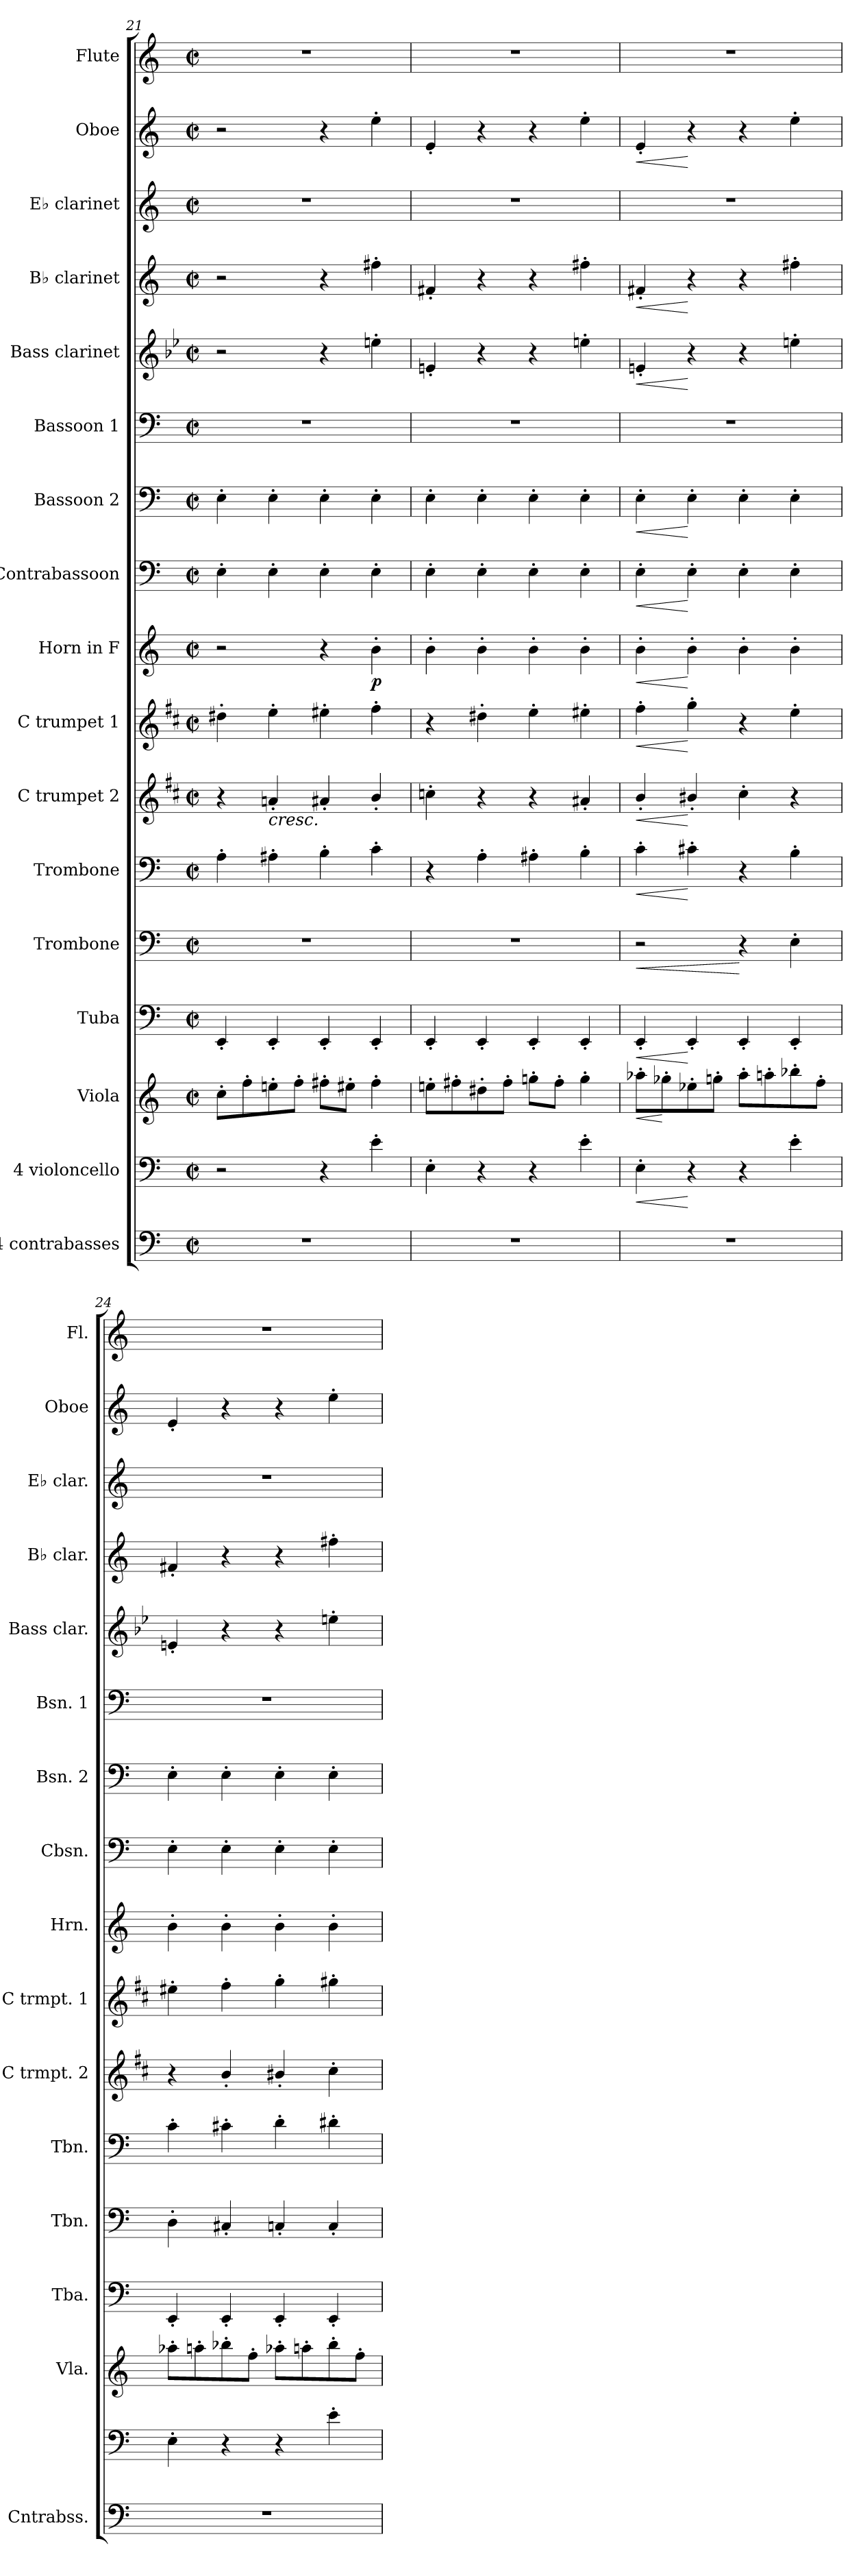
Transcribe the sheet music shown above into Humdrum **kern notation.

**kern	**kern	**dynam	**kern	**dynam	**kern	**dynam	**kern	**dynam	**kern	**dynam	**kern	**dynam	**kern	**dynam	**kern	**dynam	**kern	**dynam	**kern	**dynam	**kern	**kern	**dynam	**kern	**dynam	**kern	**kern	**dynam	**kern
*part17	*part16	*part16	*part15	*part15	*part14	*part14	*part13	*part13	*part12	*part12	*part11	*part11	*part10	*part10	*part9	*part9	*part8	*part8	*part7	*part7	*part6	*part5	*part5	*part4	*part4	*part3	*part2	*part2	*part1
*staff17	*staff16	*staff16	*staff15	*staff15	*staff14	*staff14	*staff13	*staff13	*staff12	*staff12	*staff11	*staff11	*staff10	*staff10	*staff9	*staff9	*staff8	*staff8	*staff7	*staff7	*staff6	*staff5	*staff5	*staff4	*staff4	*staff3	*staff2	*staff2	*staff1
*I"4 contrabasses	*I"4 violoncello	*	*I"Viola	*	*I"Tuba	*	*I"Trombone	*	*I"Trombone	*	*I"C trumpet 2	*	*I"C trumpet 1	*	*I"Horn in F	*	*I"Contrabassoon	*	*I"Bassoon 2	*	*I"Bassoon 1	*I"Bass clarinet	*	*I"B♭ clarinet	*	*I"E♭ clarinet	*I"Oboe	*	*I"Flute
*I'Cntrabss.	*	*	*I'Vla.	*	*I'Tba.	*	*I'Tbn.	*	*I'Tbn.	*	*I'C trmpt. 2	*	*I'C trmpt. 1	*	*I'Hrn.	*	*I'Cbsn.	*	*I'Bsn. 2	*	*I'Bsn. 1	*I'Bass clar.	*	*I'B♭ clar.	*	*I'E♭ clar.	*I'Oboe	*	*I'Fl.
*clefF4	*clefF4	*	*clefG2	*	*clefF4	*	*clefF4	*	*clefF4	*	*clefG2	*	*clefG2	*	*clefG2	*	*clefF4	*	*clefF4	*	*clefF4	*clefG2	*	*clefG2	*	*clefG2	*clefG2	*	*clefG2
*ITrd7c12	*	*	*	*	*	*	*	*	*	*	*ITrd1c2	*	*ITrd1c2	*	*ITrd4c7	*	*ITrd7c12	*	*	*	*	*ITrd8c14	*	*ITrd1c2	*	*ITrd-2c-3	*	*	*
*k[]	*k[]	*	*k[]	*	*k[]	*	*k[]	*	*k[]	*	*k[]	*	*k[]	*	*k[b-]	*	*k[]	*	*k[]	*	*k[]	*k[b-e-]	*	*k[b-e-]	*	*k[b-e-a-]	*k[]	*	*k[]
*M2/2	*M2/2	*	*M2/2	*	*M2/2	*	*M2/2	*	*M2/2	*	*M2/2	*	*M2/2	*	*M2/2	*	*M2/2	*	*M2/2	*	*M2/2	*M2/2	*	*M2/2	*	*M2/2	*M2/2	*	*M2/2
*met(c|)	*met(c|)	*	*met(c|)	*	*met(c|)	*	*met(c|)	*	*met(c|)	*	*met(c|)	*	*met(c|)	*	*met(c|)	*	*met(c|)	*	*met(c|)	*	*met(c|)	*met(c|)	*	*met(c|)	*	*met(c|)	*met(c|)	*	*met(c|)
=21	=21	=21	=21	=21	=21	=21	=21	=21	=21	=21	=21	=21	=21	=21	=21	=21	=21	=21	=21	=21	=21	=21	=21	=21	=21	=21	=21	=21	=21
1r	2r	.	8cc'\L	.	4EE'/	.	1r	.	4A'\	.	4r	.	4cc#X'\	.	2r	.	4EE'\	.	4E'\	.	1r	2r	.	2r	.	1r	2r	.	1r
.	.	.	8ff'\	.	.	.	.	.	.	.	.	.	.	.	.	.	.	.	.	.	.	.	.	.	.	.	.	.	.
!	!	!	!	!	!	!	!	!	!	!	!LO:TX:b:i:t=cresc.	!	!	!	!	!	!	!	!	!	!	!	!	!	!	!	!	!	!
.	.	.	8een'\	.	4EE'/	.	.	.	4A#X'\	.	4gn'/	.	4dd'\	.	.	.	4EE'\	.	4E'\	.	.	.	.	.	.	.	.	.	.
.	.	.	8ff'\J	.	.	.	.	.	.	.	.	.	.	.	.	.	.	.	.	.	.	.	.	.	.	.	.	.	.
.	4r	.	8ff#X'\L	.	4EE'/	.	.	.	4B'\	.	4g#X'/	.	4dd#X'\	.	4r	.	4EE'\	.	4E'\	.	.	4r	.	4r	.	.	4r	.	.
.	.	.	8ee#X'\J	.	.	.	.	.	.	.	.	.	.	.	.	.	.	.	.	.	.	.	.	.	.	.	.	.	.
!	!	!	!	!	!	!	!	!	!	!	!	!	!	!	!	!LO:DY:b	!	!	!	!	!	!	!	!	!	!	!	!	!
.	4e'\	.	4ff#'\	.	4EE'/	.	.	.	4c'\	.	4a'/	.	4ee'\	.	4e'\	p	4EE'\	.	4E'\	.	.	4en'\	.	4een'\	.	.	4ee'\	.	.
!!LO:PB:g=z
=22	=22	=22	=22	=22	=22	=22	=22	=22	=22	=22	=22	=22	=22	=22	=22	=22	=22	=22	=22	=22	=22	=22	=22	=22	=22	=22	=22	=22	=22
1r	4E'\	.	8een'\L	.	4EE'/	.	1r	.	4r	.	4b-X'\	.	4r	.	4e'\	.	4EE'\	.	4E'\	.	1r	4En'/	.	4en'/	.	1r	4e'/	.	1r
.	.	.	8ff#X'\	.	.	.	.	.	.	.	.	.	.	.	.	.	.	.	.	.	.	.	.	.	.	.	.	.	.
.	4r	.	8dd#X'\	.	4EE'/	.	.	.	4A'\	.	4r	.	4cc#X'\	.	4e'\	.	4EE'\	.	4E'\	.	.	4r	.	4r	.	.	4r	.	.
.	.	.	8ff#'\J	.	.	.	.	.	.	.	.	.	.	.	.	.	.	.	.	.	.	.	.	.	.	.	.	.	.
.	4r	.	8ggn'\L	.	4EE'/	.	.	.	4A#X'\	.	4r	.	4dd'\	.	4e'\	.	4EE'\	.	4E'\	.	.	4r	.	4r	.	.	4r	.	.
.	.	.	8ff#'\J	.	.	.	.	.	.	.	.	.	.	.	.	.	.	.	.	.	.	.	.	.	.	.	.	.	.
.	4e'\	.	4gg'\	.	4EE'/	.	.	.	4B'\	.	4g#X'/	.	4dd#X'\	.	4e'\	.	4EE'\	.	4E'\	.	.	4en'\	.	4een'\	.	.	4ee'\	.	.
!!LO:PB:g=z
=23	=23	=23	=23	=23	=23	=23	=23	=23	=23	=23	=23	=23	=23	=23	=23	=23	=23	=23	=23	=23	=23	=23	=23	=23	=23	=23	=23	=23	=23
!	!	!LO:HP:b	!	!LO:HP:b	!	!LO:HP:b	!	!LO:HP:b	!	!LO:HP:b	!	!LO:HP:b	!	!LO:HP:b	!	!LO:HP:b	!	!LO:HP:b	!	!LO:HP:b	!	!	!LO:HP:b	!	!LO:HP:b	!	!	!LO:HP:b	!
1r	4E'\	<	8aa-X'\L	<	4EE'/	<	2r	<	4c'\	<	4a'/	<	4ee'\	<	4e'\	<	4EE'\	<	4E'\	<	1r	4En'/	<	4en'/	<	1r	4e'/	<	1r
.	.	.	8gg-X'\	[	.	.	.	.	.	.	.	.	.	.	.	.	.	.	.	.	.	.	.	.	.	.	.	.	.
.	4r	[	8ee-X'\	.	4EE'/	[	.	.	4c#X'\	[	4a#X'/	[	4ff'\	[	4e'\	[	4EE'\	[	4E'\	[	.	4r	[	4r	[	.	4r	[	.
.	.	.	8ggn'\J	.	.	.	.	.	.	.	.	.	.	.	.	.	.	.	.	.	.	.	.	.	.	.	.	.	.
.	4r	.	8aa-'\L	.	4EE'/	.	4r	[	4r	.	4b'\	.	4r	.	4e'\	.	4EE'\	.	4E'\	.	.	4r	.	4r	.	.	4r	.	.
.	.	.	8aan'\	.	.	.	.	.	.	.	.	.	.	.	.	.	.	.	.	.	.	.	.	.	.	.	.	.	.
.	4e'\	.	8bb-X'\	.	4EE'/	.	4E'\	.	4B'\	.	4r	.	4dd'\	.	4e'\	.	4EE'\	.	4E'\	.	.	4en'\	.	4een'\	.	.	4ee'\	.	.
.	.	.	8ff'\J	.	.	.	.	.	.	.	.	.	.	.	.	.	.	.	.	.	.	.	.	.	.	.	.	.	.
=24	=24	=24	=24	=24	=24	=24	=24	=24	=24	=24	=24	=24	=24	=24	=24	=24	=24	=24	=24	=24	=24	=24	=24	=24	=24	=24	=24	=24	=24
1r	4E'\	.	8aa-X'\L	.	4EE'/	.	4D'\	.	4c'\	.	4r	.	4dd#X'\	.	4e'\	.	4EE'\	.	4E'\	.	1r	4En'/	.	4en'/	.	1r	4e'/	.	1r
.	.	.	8aan'\	.	.	.	.	.	.	.	.	.	.	.	.	.	.	.	.	.	.	.	.	.	.	.	.	.	.
.	4r	.	8bb-X'\	.	4EE'/	.	4C#X'/	.	4c#X'\	.	4a'/	.	4ee'\	.	4e'\	.	4EE'\	.	4E'\	.	.	4r	.	4r	.	.	4r	.	.
.	.	.	8ff'\J	.	.	.	.	.	.	.	.	.	.	.	.	.	.	.	.	.	.	.	.	.	.	.	.	.	.
.	4r	.	8aa-X'\L	.	4EE'/	.	4Cn'/	.	4d'\	.	4a#X'/	.	4ff'\	.	4e'\	.	4EE'\	.	4E'\	.	.	4r	.	4r	.	.	4r	.	.
.	.	.	8aan'\	.	.	.	.	.	.	.	.	.	.	.	.	.	.	.	.	.	.	.	.	.	.	.	.	.	.
.	4e'\	.	8bb-'\	.	4EE'/	.	4C'/	.	4d#X'\	.	4b'\	.	4ff#X'\	.	4e'\	.	4EE'\	.	4E'\	.	.	4en'\	.	4een'\	.	.	4ee'\	.	.
.	.	.	8ff'\J	.	.	.	.	.	.	.	.	.	.	.	.	.	.	.	.	.	.	.	.	.	.	.	.	.	.
=	=	=	=	=	=	=	=	=	=	=	=	=	=	=	=	=	=	=	=	=	=	=	=	=	=	=	=	=	=
*-	*-	*-	*-	*-	*-	*-	*-	*-	*-	*-	*-	*-	*-	*-	*-	*-	*-	*-	*-	*-	*-	*-	*-	*-	*-	*-	*-	*-	*-
